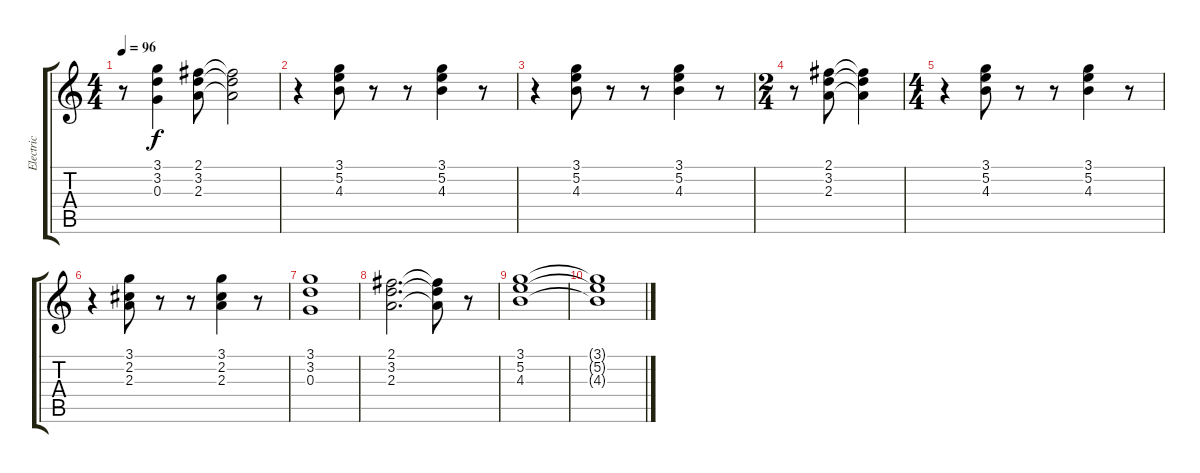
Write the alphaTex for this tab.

\track ("Electric" "Electric") {instrument overdrivenguitar}
\staff {score tabs}
\tuning (E4 B3 G3 D3 A2 E2) {hide}
\ts (4 4)
\tempo 96
\clef g2
\ks c
r.8{dy f} (3.1 3.2 0.3).4 (2.1 3.2 2.3).8 (2.1{t} 3.2{t} 2.3{t}).2 |
r.4 (3.1 5.2 4.3).8 r.8 r.8 (3.1 5.2 4.3).4 r.8 |
r.4 (3.1 5.2 4.3).8 r.8 r.8 (3.1 5.2 4.3).4 r.8 |
\ts (2 4)
r.8 (2.1 3.2 2.3).8 (2.1{t} 3.2{t} 2.3{t}).4 |
\ts (4 4)
r.4 (3.1 5.2 4.3).8 r.8 r.8 (3.1 5.2 4.3).4 r.8 |
r.4 (3.1 2.2 2.3).8 r.8 r.8 (3.1 2.2 2.3).4 r.8 |
(3.1 3.2 0.3).1 |
(2.1 3.2 2.3).2{d} (2.1{t} 3.2{t} 2.3{t}).8 r.8 |
(3.1 5.2 4.3).1 |
(3.1{t} 5.2{t} 4.3{t}).1
